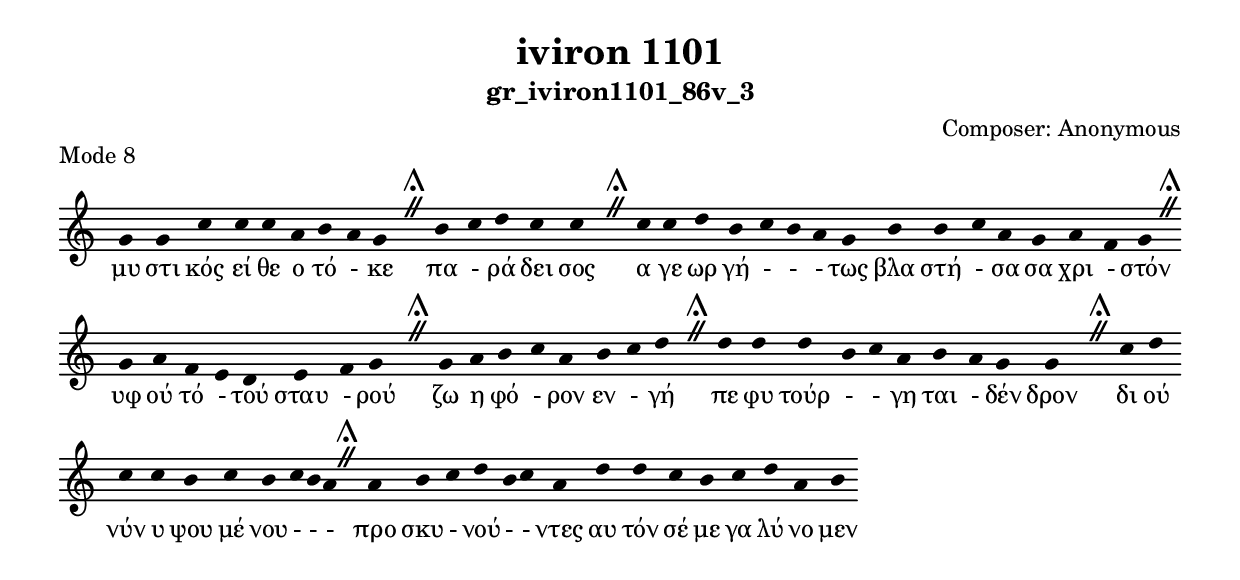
\include "gregorian.ly"

	\header {
 	  title = "iviron 1101"
	  subtitle = "gr_iviron1101_86v_3"
	  composer = "Composer: Αnonymous"
	  piece = "Mode 8"
	}

	chant = {
	  g'4 g'4 c''4 c''4 c''4 a'4 b'4 a'4 g'4 \divisioMaior
 b'4 c''4 d''4 c''4 c''4 \divisioMaior
 c''4 c''4 d''4 b'4 c''4 b'4 a'4 g'4 b'4 b'4 c''4 a'4 g'4 a'4 f'4 g'4 \divisioMaior
 g'4 a'4 f'4 e'4 d'4 e'4 f'4 g'4 \divisioMaior
 g'4 a'4 b'4 c''4 a'4 b'4 c''4 d''4 \divisioMaior
 d''4 d''4 d''4 b'4 c''4 a'4 b'4 a'4 g'4 g'4 \divisioMaior
 c''4 d''4 c''4 c''4 b'4 c''4 b'4 c''4 b'4 a'4 \divisioMaior
 a'4 b'4 c''4 d''4 b'4 c''4 a'4 d''4 d''4 c''4 b'4 c''4 d''4 a'4 b'4\finalis
	}

	verba = \lyricmode {μυ στι κός εί θε ο τό - κε 
πα - ρά δει σος 
α γε ωρ γή -  -  - τως βλα στή - σα σα χρι - στόν 
υφ ού τό - τού σταυ - ρού 
ζω η φό - ρον εν - γή 
πε φυ τούρ -  - γη ται - δέν δρον 
δι ού νύν υ ψου μέ νου -  -  - 
προ σκυ - νού -  - ντες αυ τόν σέ με γα λύ νο μεν 
	}


	\score {
	  \new Staff <<
	  \new Voice = "melody" \chant
	  \new Lyrics = "one" \lyricsto melody \verba
	  >>
	  \layout {
	    \context {
	      \Staff
	      \remove "Time_signature_engraver"
	      \remove "Bar_engraver"
	    }
	    \context {
	      \Voice
	      \remove "Stem_engraver"
	    }
	  }
	}